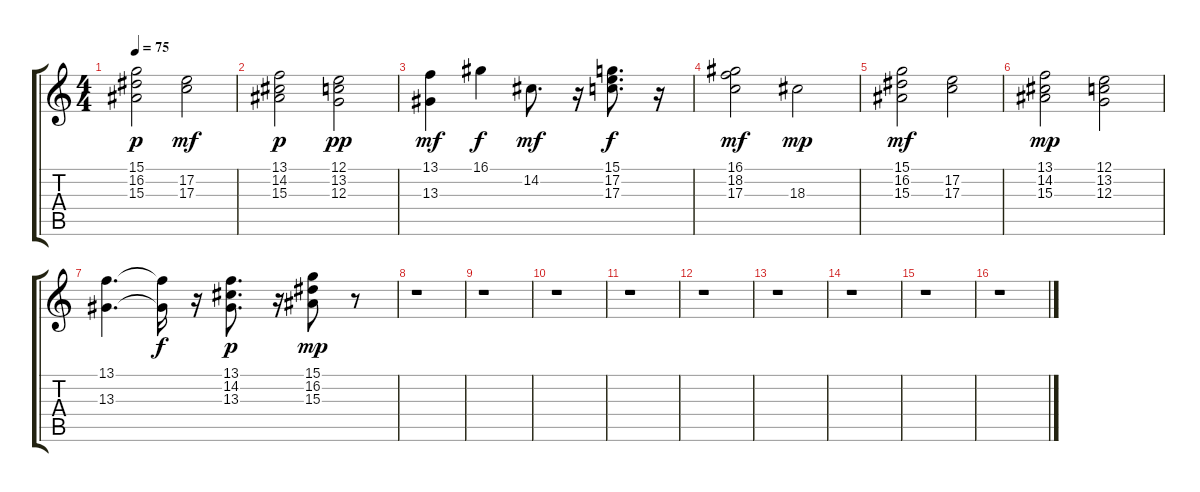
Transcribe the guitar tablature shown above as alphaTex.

\track "" {instrument rockorgan}
\staff {score tabs}
\tuning (E4 B3 G3 D3 A2 E2) {hide}
\ts (4 4)
\tempo 75
\clef g2
\ks c
(15.1 16.2 15.3).2{dy p} (17.2 17.3).2{dy mf} |
(13.1 14.2 15.3).2{dy p} (12.1 13.2 12.3).2{dy pp} |
(13.1 13.3).4{dy mf} 16.1.4{dy f} 14.2.8{d dy mf} r.16 (15.1 17.2 17.3).8{d dy f} r.16 |
(16.1 18.2 17.3).2{dy mf} 18.3.2{dy mp} |
(15.1 16.2 15.3).2{dy mf} (17.2 17.3).2 |
(13.1 14.2 15.3).2{dy mp} (12.1 13.2 12.3).2 |
(13.1 13.3).4{d} (13.1{t} 13.3{t}).16{dy f} r.16 (13.1 14.2 13.3).8{d dy p} r.16 (15.1 16.2 15.3).8{dy mp} r.8 |
r.1 |
r.1 |
r.1 |
r.1 |
r.1 |
r.1 |
r.1 |
r.1 |
r.1
